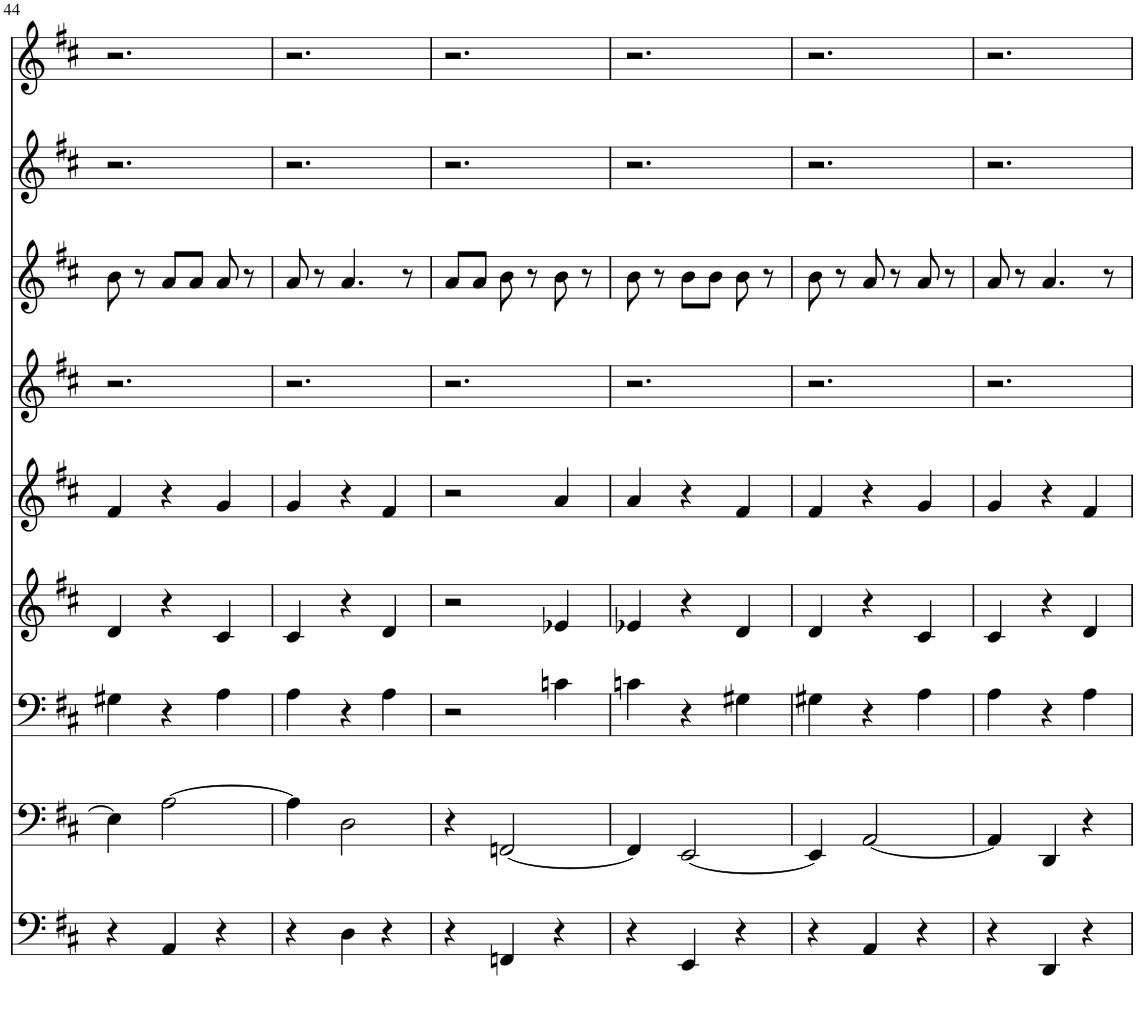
**kern	**kern	**kern	**kern	**kern	**kern	**kern	**kern	**kern
*part9	*part8	*part7	*part6	*part5	*part4	*part3	*part2	*part1
*staff9	*staff8	*staff7	*staff6	*staff5	*staff4	*staff3	*staff2	*staff1
*I"Double Bass	*I"Violoncello	*I"Viola	*I"Violine II	*I"Violin I	*I"Xylophone	*I"Trumpet	*I"French Horn	*I"Piccolo
*	*	*	*	*	*I'Xyl.	*I'Tpt	*I'Hn	*I'Picc
!!LO:PB:g=z
*clefF4	*clefF4	*clefF4	*clefG2	*clefG2	*clefG2	*clefG2	*clefG2	*clefG2
*	*	*	*	*	*	*Trd1c2	*Trd4c7	*Trd-7c-12
*k[f#c#]	*k[f#c#]	*k[f#c#]	*k[f#c#]	*k[f#c#]	*k[f#c#]	*k[f#c#]	*k[f#c#]	*k[f#c#]
*M3/4	*M3/4	*M3/4	*M3/4	*M3/4	*M3/4	*M3/4	*M3/4	*M3/4
=44	=44	=44	=44	=44	=44	=44	=44	=44
4r	4E\]	4G#X\	4d/	4f#/	2.r	8b\	2.r	2.r
.	.	.	.	.	.	8r	.	.
4AA/	[2A\	4r	4r	4r	.	8a/L	.	.
.	.	.	.	.	.	8a/J	.	.
4r	.	4A\	4c#/	4g/	.	8a/	.	.
.	.	.	.	.	.	8r	.	.
=45	=45	=45	=45	=45	=45	=45	=45	=45
4r	4A\]	4A\	4c#/	4g/	2.r	8a/	2.r	2.r
.	.	.	.	.	.	8r	.	.
4D\	2D\	4r	4r	4r	.	4.a/	.	.
4r	.	4A\	4d/	4f#/	.	.	.	.
.	.	.	.	.	.	8r	.	.
=46	=46	=46	=46	=46	=46	=46	=46	=46
4r	4r	2r	2r	2r	2.r	8a/L	2.r	2.r
.	.	.	.	.	.	8a/J	.	.
4FFn/	[2FFn/	.	.	.	.	8b\	.	.
.	.	.	.	.	.	8r	.	.
4r	.	4cn\	4e-X/	4a/	.	8b\	.	.
.	.	.	.	.	.	8r	.	.
=47	=47	=47	=47	=47	=47	=47	=47	=47
4r	4FF/]	4cn\	4e-X/	4a/	2.r	8b\	2.r	2.r
.	.	.	.	.	.	8r	.	.
4EE/	[2EE/	4r	4r	4r	.	8b\L	.	.
.	.	.	.	.	.	8b\J	.	.
4r	.	4G#X\	4d/	4f#/	.	8b\	.	.
.	.	.	.	.	.	8r	.	.
=48	=48	=48	=48	=48	=48	=48	=48	=48
4r	4EE/]	4G#X\	4d/	4f#/	2.r	8b\	2.r	2.r
.	.	.	.	.	.	8r	.	.
4AA/	[2AA/	4r	4r	4r	.	8a/	.	.
.	.	.	.	.	.	8r	.	.
4r	.	4A\	4c#/	4g/	.	8a/	.	.
.	.	.	.	.	.	8r	.	.
=49	=49	=49	=49	=49	=49	=49	=49	=49
4r	4AA/]	4A\	4c#/	4g/	2.r	8a/	2.r	2.r
.	.	.	.	.	.	8r	.	.
4DD/	4DD/	4r	4r	4r	.	4.a/	.	.
4r	4r	4A\	4d/	4f#/	.	.	.	.
.	.	.	.	.	.	8r	.	.
=	=	=	=	=	=	=	=	=
*-	*-	*-	*-	*-	*-	*-	*-	*-
